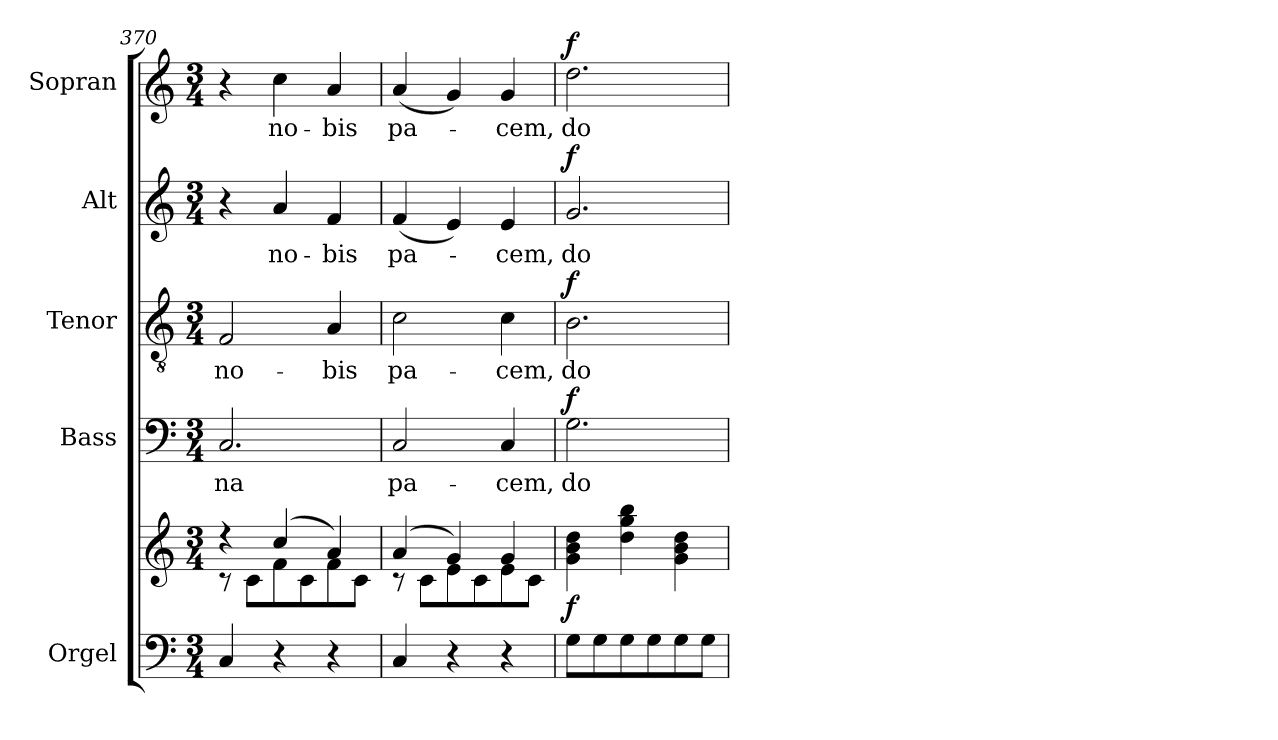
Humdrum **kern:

**kern	**kern	**dynam	**kern	**text	**dynam	**kern	**text	**dynam	**kern	**text	**dynam	**kern	**text	**dynam
*part5	*part5	*part5	*part4	*part4	*part4	*part3	*part3	*part3	*part2	*part2	*part2	*part1	*part1	*part1
*staff6	*staff5	*staff5/6	*staff4	*staff4	*staff4	*staff3	*staff3	*staff3	*staff2	*staff2	*staff2	*staff1	*staff1	*staff1
*I"Orgel	*	*	*I"Bass	*	*	*I"Tenor	*	*	*I"Alt	*	*	*I"Sopran	*	*
*	*	*	*I'B.	*	*	*I'T.	*	*	*I'A.	*	*	*I'S.	*	*
*clefF4	*clefG2	*	*clefF4	*	*	*clefGv2	*	*	*clefG2	*	*	*clefG2	*	*
*k[]	*k[]	*	*k[]	*	*	*k[]	*	*	*k[]	*	*	*k[]	*	*
*C:	*C:	*	*C:	*	*	*C:	*	*	*C:	*	*	*C:	*	*
*M3/4	*M3/4	*	*M3/4	*	*	*M3/4	*	*	*M3/4	*	*	*M3/4	*	*
=370	=370	=370	=370	=370	=370	=370	=370	=370	=370	=370	=370	=370	=370	=370
*	*^	*	*	*	*	*	*	*	*	*	*	*	*	*
!	!	!	!	!	!LO:LY:b	!	!	!LO:LY:b	!	!	!	!	!	!	!
4C/	4rdd	8rc	.	2.C/	-na	.	2F/	no-	.	4r	.	.	4r	.	.
.	.	8c\L	.	.	.	.	.	.	.	.	.	.	.	.	.
!	!	!	!	!	!	!	!	!	!	!	!LO:LY:b	!	!	!LO:LY:b	!
4r	(4cc/	8f\	.	.	.	.	.	.	.	4a/	no-	.	4cc\	no-	.
.	.	8c\	.	.	.	.	.	.	.	.	.	.	.	.	.
!	!	!	!	!	!	!	!	!LO:LY:b	!	!	!LO:LY:b	!	!	!LO:LY:b	!
4r	4a/)	8f\	.	.	.	.	4A/	-bis	.	4f/	-bis	.	4a/	-bis	.
.	.	8c\J	.	.	.	.	.	.	.	.	.	.	.	.	.
=371	=371	=371	=371	=371	=371	=371	=371	=371	=371	=371	=371	=371	=371	=371	=371
!	!	!	!	!	!LO:LY:b	!	!	!LO:LY:b	!	!	!LO:LY:b	!	!	!LO:LY:b	!
4C/	(4a/	8rc	.	2C/	pa-	.	2c\	pa-	.	(<4f/	pa-	.	(<4a/	pa-	.
.	.	8c\L	.	.	.	.	.	.	.	.	.	.	.	.	.
4r	4g/)	8e\	.	.	.	.	.	.	.	4e/)	.	.	4g/)	.	.
.	.	8c\	.	.	.	.	.	.	.	.	.	.	.	.	.
!	!	!	!	!	!LO:LY:b	!	!	!LO:LY:b	!	!	!LO:LY:b	!	!	!LO:LY:b	!
4r	4g/	8e\	.	4C/	-cem,	.	4c\	-cem,	.	4e/	-cem,	.	4g/	-cem,	.
.	.	8c\J	.	.	.	.	.	.	.	.	.	.	.	.	.
=372	=372	=372	=372	=372	=372	=372	=372	=372	=372	=372	=372	=372	=372	=372	=372
!	!	!	!LO:DY:b	!	!LO:LY:b	!LO:DY:a	!	!LO:LY:b	!LO:DY:a	!	!LO:LY:b	!LO:DY:a	!	!LO:LY:b	!LO:DY:a
*	*v	*v	*	*	*	*	*	*	*	*	*	*	*	*	*
8G\L	4g\ 4b\ 4dd\	f	2.G\	do-	f	2.B\	do-	f	2.g/	do-	f	2.dd\	do-	f
8G\	.	.	.	.	.	.	.	.	.	.	.	.	.	.
8G\	4dd\ 4gg\ 4bb\	.	.	.	.	.	.	.	.	.	.	.	.	.
8G\	.	.	.	.	.	.	.	.	.	.	.	.	.	.
8G\	4g\ 4b\ 4dd\	.	.	.	.	.	.	.	.	.	.	.	.	.
8G\J	.	.	.	.	.	.	.	.	.	.	.	.	.	.
=	=	=	=	=	=	=	=	=	=	=	=	=	=	=
*-	*-	*-	*-	*-	*-	*-	*-	*-	*-	*-	*-	*-	*-	*-
